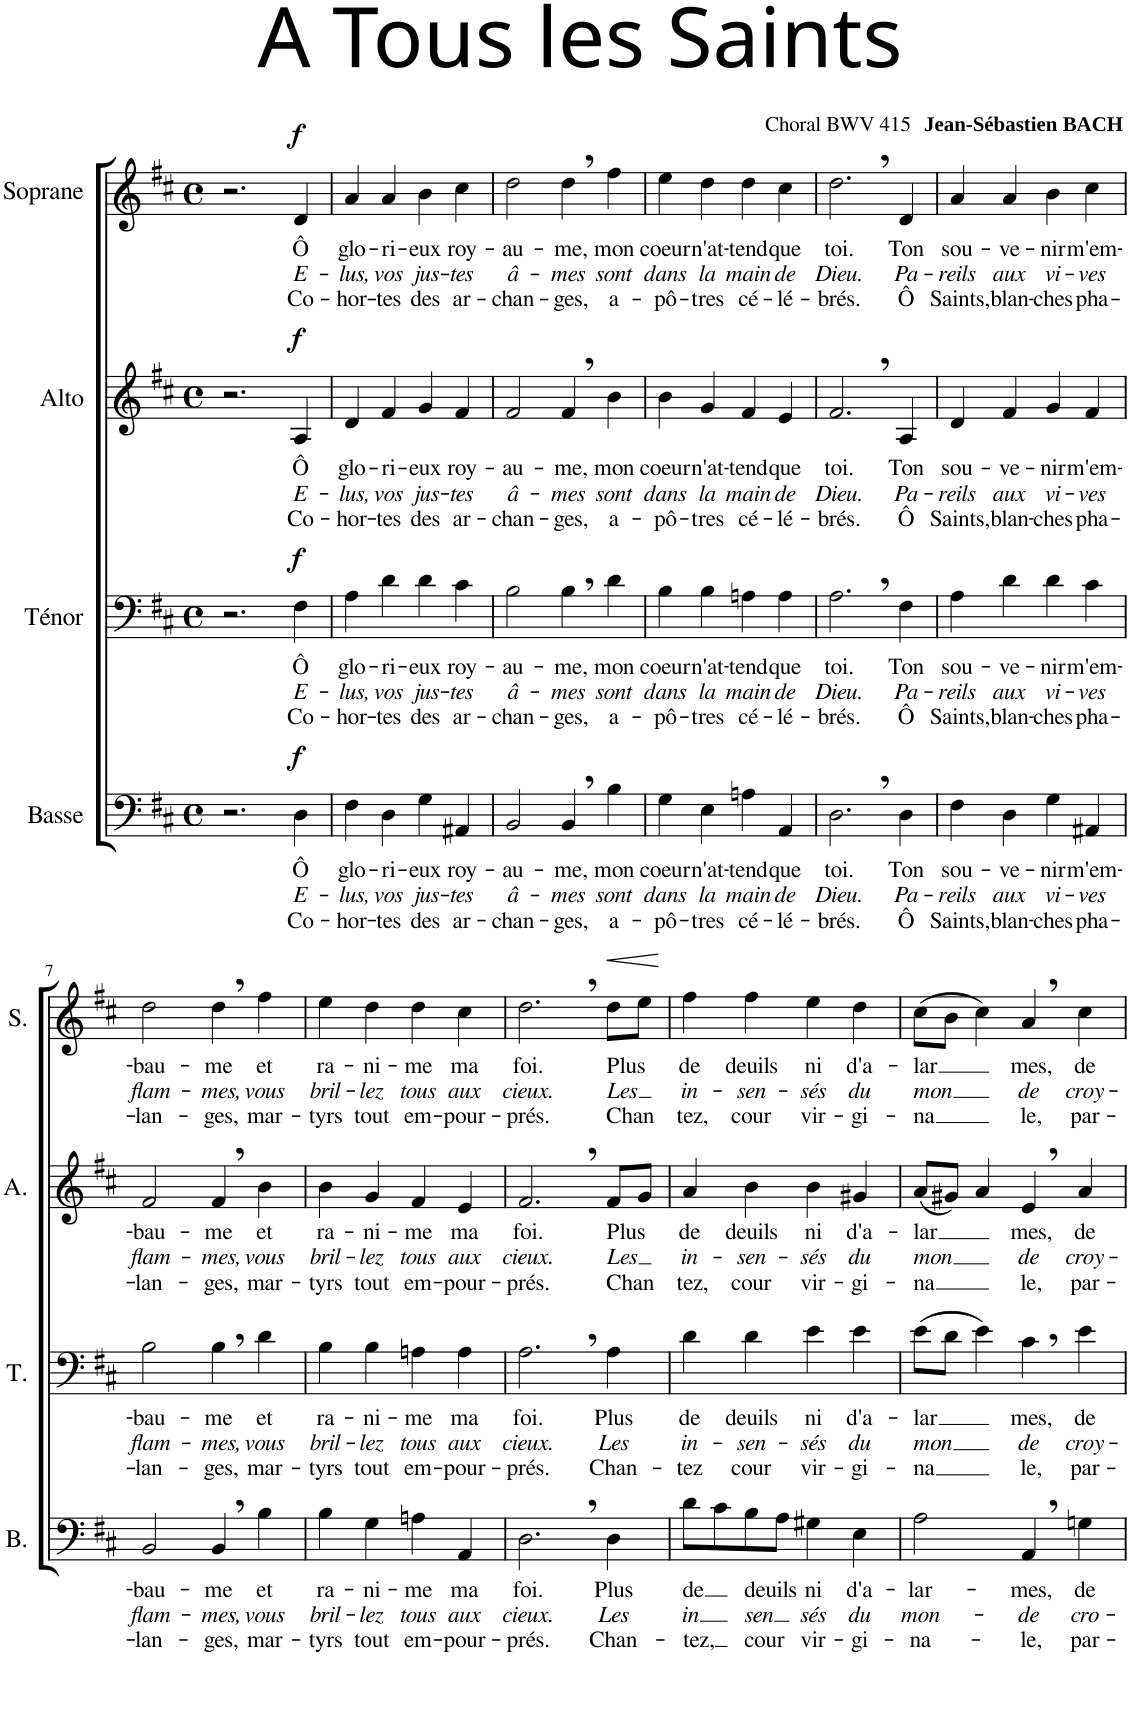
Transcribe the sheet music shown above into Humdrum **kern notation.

**kern	**text	**text	**text	**dynam	**kern	**text	**text	**text	**dynam	**kern	**text	**text	**text	**dynam	**kern	**text	**text	**text	**dynam
*part4	*part4	*part4	*part4	*part4	*part3	*part3	*part3	*part3	*part3	*part2	*part2	*part2	*part2	*part2	*part1	*part1	*part1	*part1	*part1
*staff4	*staff4	*staff4	*staff4	*staff4	*staff3	*staff3	*staff3	*staff3	*staff3	*staff2	*staff2	*staff2	*staff2	*staff2	*staff1	*staff1	*staff1	*staff1	*staff1
*I"Basse	*	*	*	*	*I"Ténor	*	*	*	*	*I"Alto	*	*	*	*	*I"Soprane	*	*	*	*
*I'B.	*	*	*	*	*I'T.	*	*	*	*	*I'A.	*	*	*	*	*I'S.	*	*	*	*
*clefF4	*	*	*	*	*clefF4	*	*	*	*	*clefG2	*	*	*	*	*clefG2	*	*	*	*
*k[f#c#]	*	*	*	*	*k[f#c#]	*	*	*	*	*k[f#c#]	*	*	*	*	*k[f#c#]	*	*	*	*
*M4/4	*	*	*	*	*M4/4	*	*	*	*	*M4/4	*	*	*	*	*M4/4	*	*	*	*
*met(c)	*	*	*	*	*met(c)	*	*	*	*	*met(c)	*	*	*	*	*met(c)	*	*	*	*
=1	=1	=1	=1	=1	=1	=1	=1	=1	=1	=1	=1	=1	=1	=1	=1	=1	=1	=1	=1
2.r	.	.	.	.	2.r	.	.	.	.	2.r	.	.	.	.	2.r	.	.	.	.
!	!LO:LY:b	!LO:LY:b	!LO:LY:b	!LO:DY:a	!	!LO:LY:b	!LO:LY:b	!LO:LY:b	!LO:DY:a	!	!LO:LY:b	!LO:LY:b	!LO:LY:b	!LO:DY:a	!	!LO:LY:b	!LO:LY:b	!LO:LY:b	!LO:DY:a
4D\	Ô	E-	Co-	f	4F#\	Ô	E-	Co-	f	4A/	Ô	E-	Co-	f	4d/	Ô	E-	Co-	f
=2	=2	=2	=2	=2	=2	=2	=2	=2	=2	=2	=2	=2	=2	=2	=2	=2	=2	=2	=2
!	!LO:LY:b	!LO:LY:b	!LO:LY:b	!	!	!LO:LY:b	!LO:LY:b	!LO:LY:b	!	!	!LO:LY:b	!LO:LY:b	!LO:LY:b	!	!	!LO:LY:b	!LO:LY:b	!LO:LY:b	!
4F#\	glo-	-lus,	-hor-	.	4A\	glo-	-lus,	-hor-	.	4d/	glo-	-lus,	-hor-	.	4a/	glo-	-lus,	-hor-	.
!	!LO:LY:b	!LO:LY:b	!LO:LY:b	!	!	!LO:LY:b	!LO:LY:b	!LO:LY:b	!	!	!LO:LY:b	!LO:LY:b	!LO:LY:b	!	!	!LO:LY:b	!LO:LY:b	!LO:LY:b	!
4D\	-ri-	vos	-tes	.	4d\	-ri-	vos	-tes	.	4f#/	-ri-	vos	-tes	.	4a/	-ri-	vos	-tes	.
!	!LO:LY:b	!LO:LY:b	!LO:LY:b	!	!	!LO:LY:b	!LO:LY:b	!LO:LY:b	!	!	!LO:LY:b	!LO:LY:b	!LO:LY:b	!	!	!LO:LY:b	!LO:LY:b	!LO:LY:b	!
4G\	-eux	jus-	des	.	4d\	-eux	jus-	des	.	4g/	-eux	jus-	des	.	4b\	-eux	jus-	des	.
!	!LO:LY:b	!LO:LY:b	!LO:LY:b	!	!	!LO:LY:b	!LO:LY:b	!LO:LY:b	!	!	!LO:LY:b	!LO:LY:b	!LO:LY:b	!	!	!LO:LY:b	!LO:LY:b	!LO:LY:b	!
4AA#X/	roy-	-tes	ar-	.	4c#\	roy-	-tes	ar-	.	4f#/	roy-	-tes	ar-	.	4cc#\	roy-	-tes	ar-	.
=3	=3	=3	=3	=3	=3	=3	=3	=3	=3	=3	=3	=3	=3	=3	=3	=3	=3	=3	=3
!	!LO:LY:b	!LO:LY:b	!LO:LY:b	!	!	!LO:LY:b	!LO:LY:b	!LO:LY:b	!	!	!LO:LY:b	!LO:LY:b	!LO:LY:b	!	!	!LO:LY:b	!LO:LY:b	!LO:LY:b	!
2BB/	-au-	â-	-chan-	.	2B\	-au-	â-	-chan-	.	2f#/	-au-	â-	-chan-	.	2dd\	-au-	â-	-chan-	.
!	!LO:LY:b	!LO:LY:b	!LO:LY:b	!	!	!LO:LY:b	!LO:LY:b	!LO:LY:b	!	!	!LO:LY:b	!LO:LY:b	!LO:LY:b	!	!	!LO:LY:b	!LO:LY:b	!LO:LY:b	!
4BB,/	-me,	-mes	-ges,	.	4B,\	-me,	-mes	-ges,	.	4f#,/	-me,	-mes	-ges,	.	4dd,\	-me,	-mes	-ges,	.
!	!LO:LY:b	!LO:LY:b	!LO:LY:b	!	!	!LO:LY:b	!LO:LY:b	!LO:LY:b	!	!	!LO:LY:b	!LO:LY:b	!LO:LY:b	!	!	!LO:LY:b	!LO:LY:b	!LO:LY:b	!
4B\	mon	sont	a-	.	4d\	mon	sont	a-	.	4b\	mon	sont	a-	.	4ff#\	mon	sont	a-	.
=4	=4	=4	=4	=4	=4	=4	=4	=4	=4	=4	=4	=4	=4	=4	=4	=4	=4	=4	=4
!	!LO:LY:b	!LO:LY:b	!LO:LY:b	!	!	!LO:LY:b	!LO:LY:b	!LO:LY:b	!	!	!LO:LY:b	!LO:LY:b	!LO:LY:b	!	!	!LO:LY:b	!LO:LY:b	!LO:LY:b	!
4G\	coeur	dans	-pô-	.	4B\	coeur	dans	-pô-	.	4b\	coeur	dans	-pô-	.	4ee\	coeur	dans	-pô-	.
!	!LO:LY:b	!LO:LY:b	!LO:LY:b	!	!	!LO:LY:b	!LO:LY:b	!LO:LY:b	!	!	!LO:LY:b	!LO:LY:b	!LO:LY:b	!	!	!LO:LY:b	!LO:LY:b	!LO:LY:b	!
4E\	n'at-	la	-tres	.	4B\	n'at-	la	-tres	.	4g/	n'at-	la	-tres	.	4dd\	n'at-	la	-tres	.
!	!	!	!	!	!	!	!	!	!	!	!	!	!	!	!LO:TX:a:t=Choral BWV 415	!	!	!	!
!	!LO:LY:b	!LO:LY:b	!LO:LY:b	!	!	!LO:LY:b	!LO:LY:b	!LO:LY:b	!	!	!LO:LY:b	!LO:LY:b	!LO:LY:b	!	!	!LO:LY:b	!LO:LY:b	!LO:LY:b	!
4An\	-tend	main	cé-	.	4An\	-tend	main	cé-	.	4f#/	-tend	main	cé-	.	4dd\	-tend	main	cé-	.
!	!LO:LY:b	!LO:LY:b	!LO:LY:b	!	!	!LO:LY:b	!LO:LY:b	!LO:LY:b	!	!	!LO:LY:b	!LO:LY:b	!LO:LY:b	!	!	!LO:LY:b	!LO:LY:b	!LO:LY:b	!
4AA/	que	de	-lé-	.	4A\	que	de	-lé-	.	4e/	que	de	-lé-	.	4cc#\	que	de	-lé-	.
=5	=5	=5	=5	=5	=5	=5	=5	=5	=5	=5	=5	=5	=5	=5	=5	=5	=5	=5	=5
!	!LO:LY:b	!LO:LY:b	!LO:LY:b	!	!	!LO:LY:b	!LO:LY:b	!LO:LY:b	!	!	!LO:LY:b	!LO:LY:b	!LO:LY:b	!	!	!LO:LY:b	!LO:LY:b	!LO:LY:b	!
2.D,\	toi.	Dieu.	-brés.	.	2.A,\	toi.	Dieu.	-brés.	.	2.f#,/	toi.	Dieu.	-brés.	.	2.dd,\	toi.	Dieu.	-brés.	.
!	!LO:LY:b	!LO:LY:b	!LO:LY:b	!	!	!LO:LY:b	!LO:LY:b	!LO:LY:b	!	!	!LO:LY:b	!LO:LY:b	!LO:LY:b	!	!	!LO:LY:b	!LO:LY:b	!LO:LY:b	!
4D\	Ton	Pa-	Ô	.	4F#\	Ton	Pa-	Ô	.	4A/	Ton	Pa-	Ô	.	4d/	Ton	Pa-	Ô	.
=6	=6	=6	=6	=6	=6	=6	=6	=6	=6	=6	=6	=6	=6	=6	=6	=6	=6	=6	=6
!	!LO:LY:b	!LO:LY:b	!LO:LY:b	!	!	!LO:LY:b	!LO:LY:b	!LO:LY:b	!	!	!LO:LY:b	!LO:LY:b	!LO:LY:b	!	!	!LO:LY:b	!LO:LY:b	!LO:LY:b	!
4F#\	sou-	-reils	Saints,	.	4A\	sou-	-reils	Saints,	.	4d/	sou-	-reils	Saints,	.	4a/	sou-	-reils	Saints,	.
!	!LO:LY:b	!LO:LY:b	!LO:LY:b	!	!	!LO:LY:b	!LO:LY:b	!LO:LY:b	!	!	!LO:LY:b	!LO:LY:b	!LO:LY:b	!	!	!LO:LY:b	!LO:LY:b	!LO:LY:b	!
4D\	-ve-	aux	blan-	.	4d\	-ve-	aux	blan-	.	4f#/	-ve-	aux	blan-	.	4a/	-ve-	aux	blan-	.
!	!LO:LY:b	!LO:LY:b	!LO:LY:b	!	!	!LO:LY:b	!LO:LY:b	!LO:LY:b	!	!	!LO:LY:b	!LO:LY:b	!LO:LY:b	!	!	!LO:LY:b	!LO:LY:b	!LO:LY:b	!
4G\	-nir	vi-	-ches	.	4d\	-nir	vi-	-ches	.	4g/	-nir	vi-	-ches	.	4b\	-nir	vi-	-ches	.
!	!LO:LY:b	!LO:LY:b	!LO:LY:b	!	!	!LO:LY:b	!LO:LY:b	!LO:LY:b	!	!	!LO:LY:b	!LO:LY:b	!LO:LY:b	!	!	!LO:LY:b	!LO:LY:b	!LO:LY:b	!
4AA#X/	m'em-	-ves	pha-	.	4c#\	m'em-	-ves	pha-	.	4f#/	m'em-	-ves	pha-	.	4cc#\	m'em-	-ves	pha-	.
!!LO:LB:g=z
=7	=7	=7	=7	=7	=7	=7	=7	=7	=7	=7	=7	=7	=7	=7	=7	=7	=7	=7	=7
!	!LO:LY:b	!LO:LY:b	!LO:LY:b	!	!	!LO:LY:b	!LO:LY:b	!LO:LY:b	!	!	!LO:LY:b	!LO:LY:b	!LO:LY:b	!	!	!LO:LY:b	!LO:LY:b	!LO:LY:b	!
2BB/	-bau-	flam-	-lan-	.	2B\	-bau-	flam-	-lan-	.	2f#/	-bau-	flam-	-lan-	.	2dd\	-bau-	flam-	-lan-	.
!	!LO:LY:b	!LO:LY:b	!LO:LY:b	!	!	!LO:LY:b	!LO:LY:b	!LO:LY:b	!	!	!LO:LY:b	!LO:LY:b	!LO:LY:b	!	!	!LO:LY:b	!LO:LY:b	!LO:LY:b	!
4BB,/	-me	-mes,	-ges,	.	4B,\	-me	-mes,	-ges,	.	4f#,/	-me	-mes,	-ges,	.	4dd,\	-me	-mes,	-ges,	.
!	!LO:LY:b	!LO:LY:b	!LO:LY:b	!	!	!LO:LY:b	!LO:LY:b	!LO:LY:b	!	!	!LO:LY:b	!LO:LY:b	!LO:LY:b	!	!	!LO:LY:b	!LO:LY:b	!LO:LY:b	!
4B\	et	vous	mar-	.	4d\	et	vous	mar-	.	4b\	et	vous	mar-	.	4ff#\	et	vous	mar-	.
=8	=8	=8	=8	=8	=8	=8	=8	=8	=8	=8	=8	=8	=8	=8	=8	=8	=8	=8	=8
!	!LO:LY:b	!LO:LY:b	!LO:LY:b	!	!	!LO:LY:b	!LO:LY:b	!LO:LY:b	!	!	!LO:LY:b	!LO:LY:b	!LO:LY:b	!	!	!LO:LY:b	!LO:LY:b	!LO:LY:b	!
4B\	ra-	bril-	-tyrs	.	4B\	ra-	bril-	-tyrs	.	4b\	ra-	bril-	-tyrs	.	4ee\	ra-	bril-	-tyrs	.
!	!LO:LY:b	!LO:LY:b	!LO:LY:b	!	!	!LO:LY:b	!LO:LY:b	!LO:LY:b	!	!	!LO:LY:b	!LO:LY:b	!LO:LY:b	!	!	!LO:LY:b	!LO:LY:b	!LO:LY:b	!
4G\	-ni-	-lez	tout	.	4B\	-ni-	-lez	tout	.	4g/	-ni-	-lez	tout	.	4dd\	-ni-	-lez	tout	.
!	!LO:LY:b	!LO:LY:b	!LO:LY:b	!	!	!LO:LY:b	!LO:LY:b	!LO:LY:b	!	!	!LO:LY:b	!LO:LY:b	!LO:LY:b	!	!	!LO:LY:b	!LO:LY:b	!LO:LY:b	!
4An\	-me	tous	em-	.	4An\	-me	tous	em-	.	4f#/	-me	tous	em-	.	4dd\	-me	tous	em-	.
!	!LO:LY:b	!LO:LY:b	!LO:LY:b	!	!	!LO:LY:b	!LO:LY:b	!LO:LY:b	!	!	!LO:LY:b	!LO:LY:b	!LO:LY:b	!	!	!LO:LY:b	!LO:LY:b	!LO:LY:b	!
4AA/	ma	aux	-pour-	.	4A\	ma	aux	-pour-	.	4e/	ma	aux	-pour-	.	4cc#\	ma	aux	-pour-	.
=9	=9	=9	=9	=9	=9	=9	=9	=9	=9	=9	=9	=9	=9	=9	=9	=9	=9	=9	=9
!	!LO:LY:b	!LO:LY:b	!LO:LY:b	!	!	!LO:LY:b	!LO:LY:b	!LO:LY:b	!	!	!LO:LY:b	!LO:LY:b	!LO:LY:b	!	!	!LO:LY:b	!LO:LY:b	!LO:LY:b	!
2.D,\	foi.	cieux.	-prés.	.	2.A,\	foi.	cieux.	-prés.	.	2.f#,/	foi.	cieux.	-prés.	.	2.dd,\	foi.	cieux.	-prés.	.
!	!LO:LY:b	!LO:LY:b	!LO:LY:b	!	!	!LO:LY:b	!LO:LY:b	!LO:LY:b	!	!	!LO:LY:b	!LO:LY:b	!LO:LY:b	!	!	!LO:LY:b	!LO:LY:b	!LO:LY:b	!LO:HP:b
4D\	Plus	Les	Chan-	.	4A\	Plus	Les	Chan-	.	8f#/L	Plus	Les	-Chan	.	8dd\L	Plus	Les	-Chan	<
.	.	.	.	.	.	.	.	.	.	8g/J	.	.	.	.	8ee\J	.	.	.	.
.	.	.	.	.	.	.	.	.	.	.	.	.	.	.	.	.	.	.	[
=10	=10	=10	=10	=10	=10	=10	=10	=10	=10	=10	=10	=10	=10	=10	=10	=10	=10	=10	=10
!	!LO:LY:b	!LO:LY:b	!LO:LY:b	!	!	!LO:LY:b	!LO:LY:b	!LO:LY:b	!	!	!LO:LY:b	!LO:LY:b	!LO:LY:b	!	!	!LO:LY:b	!LO:LY:b	!LO:LY:b	!
8d\L	de	-in	-tez,	.	4d\	de	in-	-tez	.	4a/	de	in-	tez,	.	4ff#\	de	in-	tez,	.
8c#\	.	.	.	.	.	.	.	.	.	.	.	.	.	.	.	.	.	.	.
!	!LO:LY:b	!LO:LY:b	!LO:LY:b	!	!	!LO:LY:b	!LO:LY:b	!LO:LY:b	!	!	!LO:LY:b	!LO:LY:b	!LO:LY:b	!	!	!LO:LY:b	!LO:LY:b	!LO:LY:b	!
8B\	deuils	sen	cour	.	4d\	deuils	-sen-	cour	.	4b\	deuils	-sen-	cour	.	4ff#\	deuils	-sen-	cour	.
8A\J	.	.	.	.	.	.	.	.	.	.	.	.	.	.	.	.	.	.	.
!	!LO:LY:b	!LO:LY:b	!LO:LY:b	!	!	!LO:LY:b	!LO:LY:b	!LO:LY:b	!	!	!LO:LY:b	!LO:LY:b	!LO:LY:b	!	!	!LO:LY:b	!LO:LY:b	!LO:LY:b	!
4G#X\	ni	sés	vir-	.	4e\	ni	-sés	vir-	.	4b\	ni	-sés	vir-	.	4ee\	ni	-sés	vir-	.
!	!LO:LY:b	!LO:LY:b	!LO:LY:b	!	!	!LO:LY:b	!LO:LY:b	!LO:LY:b	!	!	!LO:LY:b	!LO:LY:b	!LO:LY:b	!	!	!LO:LY:b	!LO:LY:b	!LO:LY:b	!
4E\	d'a-	du	-gi-	.	4e\	d'a-	du	-gi-	.	4g#X/	d'a-	du	-gi-	.	4dd\	d'a-	du	-gi-	.
=11	=11	=11	=11	=11	=11	=11	=11	=11	=11	=11	=11	=11	=11	=11	=11	=11	=11	=11	=11
!	!LO:LY:b	!LO:LY:b	!LO:LY:b	!	!	!LO:LY:b	!LO:LY:b	!LO:LY:b	!	!	!LO:LY:b	!LO:LY:b	!LO:LY:b	!	!	!LO:LY:b	!LO:LY:b	!LO:LY:b	!
2A\	-lar-	mon-	-na-	.	(8e\L	-lar	mon	-na	.	(8a/L	-lar	mon	-na	.	(8cc#\L	-lar	mon	-na	.
.	.	.	.	.	8d\J	.	.	.	.	8g#X/J)	.	.	.	.	8b\J	.	.	.	.
.	.	.	.	.	4e\)	.	.	.	.	4a/	.	.	.	.	4cc#\)	.	.	.	.
!	!LO:LY:b	!LO:LY:b	!LO:LY:b	!	!	!LO:LY:b	!LO:LY:b	!LO:LY:b	!	!	!LO:LY:b	!LO:LY:b	!LO:LY:b	!	!	!LO:LY:b	!LO:LY:b	!LO:LY:b	!
4AA,/	-mes,	-de	-le,	.	4c#,\	mes,	de	le,	.	4e,/	mes,	de	le,	.	4a,/	mes,	de	le,	.
!	!LO:LY:b	!LO:LY:b	!LO:LY:b	!	!	!LO:LY:b	!LO:LY:b	!LO:LY:b	!	!	!LO:LY:b	!LO:LY:b	!LO:LY:b	!	!	!LO:LY:b	!LO:LY:b	!LO:LY:b	!
4Gn\	de	cro-	par-	.	4e\	de	croy-	par-	.	4a/	de	croy-	par-	.	4cc#\	de	croy-	par-	.
=	=	=	=	=	=	=	=	=	=	=	=	=	=	=	=	=	=	=	=
*-	*-	*-	*-	*-	*-	*-	*-	*-	*-	*-	*-	*-	*-	*-	*-	*-	*-	*-	*-
